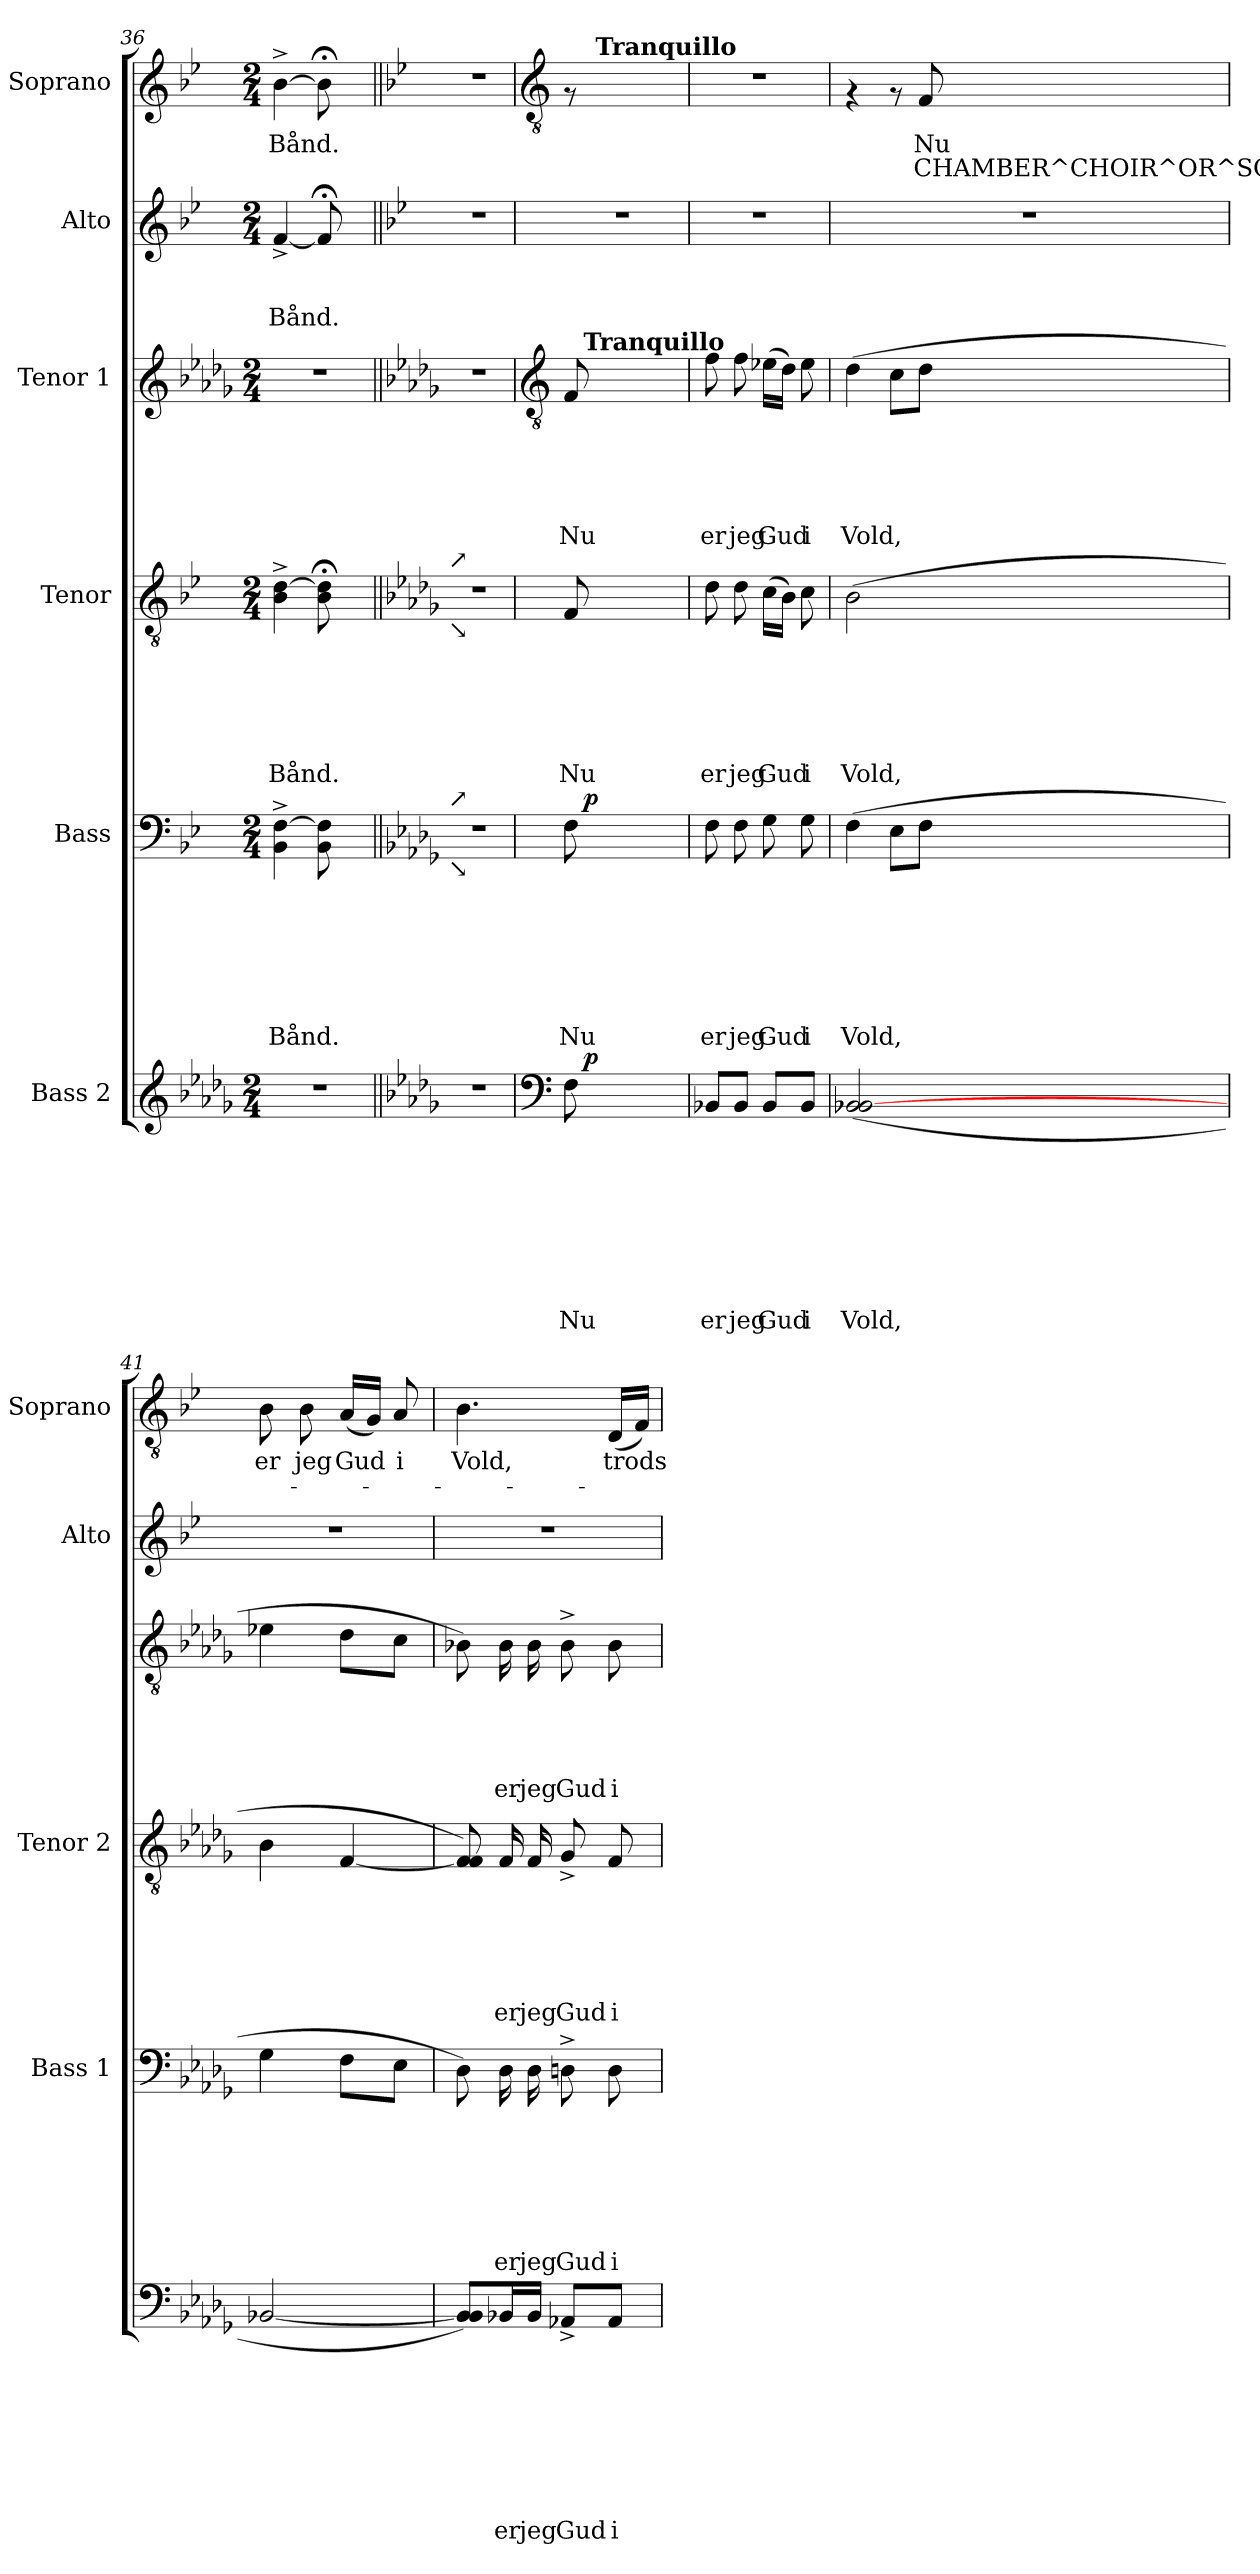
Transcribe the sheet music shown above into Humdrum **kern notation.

**kern	**text	**text	**text	**text	**text	**text	**text	**text	**dynam	**kern	**text	**text	**text	**text	**text	**text	**text	**dynam	**kern	**text	**text	**text	**text	**text	**text	**kern	**text	**text	**text	**text	**text	**kern	**text	**text	**text	**kern	**text	**text
*part6	*part6	*part6	*part6	*part6	*part6	*part6	*part6	*part6	*part6	*part5	*part5	*part5	*part5	*part5	*part5	*part5	*part5	*part5	*part4	*part4	*part4	*part4	*part4	*part4	*part4	*part3	*part3	*part3	*part3	*part3	*part3	*part2	*part2	*part2	*part2	*part1	*part1	*part1
*staff6	*staff6	*staff6	*staff6	*staff6	*staff6	*staff6	*staff6	*staff6	*staff6	*staff5	*staff5	*staff5	*staff5	*staff5	*staff5	*staff5	*staff5	*staff5	*staff4	*staff4	*staff4	*staff4	*staff4	*staff4	*staff4	*staff3	*staff3	*staff3	*staff3	*staff3	*staff3	*staff2	*staff2	*staff2	*staff2	*staff1	*staff1	*staff1
*I"Bass 2	*	*	*	*	*	*	*	*	*	*I"Bass	*	*	*	*	*	*	*	*	*I"Tenor	*	*	*	*	*	*	*I"Tenor 1	*	*	*	*	*	*I"Alto	*	*	*	*I"Soprano	*	*
*	*	*	*	*	*	*	*	*	*	*I'Bass 1	*	*	*	*	*	*	*	*	*I'Tenor 2	*	*	*	*	*	*	*	*	*	*	*	*	*I'Alto	*	*	*	*I'Soprano	*	*
*clefG2	*	*	*	*	*	*	*	*	*	*clefF4	*	*	*	*	*	*	*	*	*clefGv2	*	*	*	*	*	*	*clefG2	*	*	*	*	*	*clefG2	*	*	*	*clefG2	*	*
*ITrd2c3	*	*	*	*	*	*	*	*	*	*	*	*	*	*	*	*	*	*	*	*	*	*	*	*	*	*ITrd2c3	*	*	*	*	*	*	*	*	*	*	*	*
*k[b-e-]	*	*	*	*	*	*	*	*	*	*k[b-e-]	*	*	*	*	*	*	*	*	*k[b-e-]	*	*	*	*	*	*	*k[b-e-]	*	*	*	*	*	*k[b-e-]	*	*	*	*k[b-e-]	*	*
*B-:	*	*	*	*	*	*	*	*	*	*B-:	*	*	*	*	*	*	*	*	*B-:	*	*	*	*	*	*	*B-:	*	*	*	*	*	*B-:	*	*	*	*B-:	*	*
*M2/4	*	*	*	*	*	*	*	*	*	*M2/4	*	*	*	*	*	*	*	*	*M2/4	*	*	*	*	*	*	*M2/4	*	*	*	*	*	*M2/4	*	*	*	*M2/4	*	*
=36	=36	=36	=36	=36	=36	=36	=36	=36	=36	=36	=36	=36	=36	=36	=36	=36	=36	=36	=36	=36	=36	=36	=36	=36	=36	=36	=36	=36	=36	=36	=36	=36	=36	=36	=36	=36	=36	=36
!	!	!	!	!	!	!	!	!	!	!	!	!	!	!	!	!	!LO:LY:b	!	!	!	!	!	!	!	!LO:LY:b	!	!	!	!	!	!	!	!	!	!LO:LY:b	!	!LO:LY:a	!
2r	.	.	.	.	.	.	.	.	.	4BB-\^> [>4F\^>	.	.	.	.	.	.	Bånd.	.	4B-\^> [>4d\^>	.	.	.	.	.	Bånd.	2r	.	.	.	.	.	[<4f^</	.	.	Bånd.	[>4b-^>\	Bånd.	.
.	.	.	.	.	.	.	.	.	.	8BB-\ 8F\]	.	.	.	.	.	.	.	.	8B-\;< 8d\];<	.	.	.	.	.	.	.	.	.	.	.	.	8f;/]	.	.	.	8b-;<\]	.	.
.	.	.	.	.	.	.	.	.	.	8ryy	.	.	.	.	.	.	.	.	8ryy	.	.	.	.	.	.	.	.	.	.	.	.	8ryy	.	.	.	8ryy	.	.
=37||	=37||	=37||	=37||	=37||	=37||	=37||	=37||	=37||	=37||	=37||	=37||	=37||	=37||	=37||	=37||	=37||	=37||	=37||	=37||	=37||	=37||	=37||	=37||	=37||	=37||	=37||	=37||	=37||	=37||	=37||	=37||	=37||	=37||	=37||	=37||	=37||	=37||	=37||
*	*	*	*	*	*	*	*	*	*	*k[b-e-a-d-g-]	*	*	*	*	*	*	*	*	*k[b-e-a-d-g-]	*	*	*	*	*	*	*	*	*	*	*	*	*	*	*	*	*	*	*
*	*	*	*	*	*	*	*	*	*	*D-:	*	*	*	*	*	*	*	*	*D-:	*	*	*	*	*	*	*	*	*	*	*	*	*	*	*	*	*	*	*
!	!	!	!	!	!	!	!	!	!	!	!	!	!	!	!	!	!	!	!LO:TX:a:t=↗	!	!	!	!	!	!	!	!	!	!	!	!	!	!	!	!	!	!	!
!	!	!	!	!	!	!	!	!	!	!	!	!	!	!	!	!	!	!	!LO:TX:b:t=↘	!	!	!	!	!	!	!	!	!	!	!	!	!	!	!	!	!	!	!
!	!	!	!	!	!	!	!	!	!	!LO:TX:a:t=↗	!	!	!	!	!	!	!	!	!	!	!	!	!	!	!	!	!	!	!	!	!	!	!	!	!	!	!	!
!	!	!	!	!	!	!	!	!	!	!LO:TX:b:t=↘	!	!	!	!	!	!	!	!	!	!	!	!	!	!	!	!	!	!	!	!	!	!	!	!	!	!	!	!
2r	.	.	.	.	.	.	.	.	.	2r	.	.	.	.	.	.	.	.	2r	.	.	.	.	.	.	2r	.	.	.	.	.	2r	.	.	.	2r	.	.
!!LO:LB:g=z
=38	=38	=38	=38	=38	=38	=38	=38	=38	=38	=38	=38	=38	=38	=38	=38	=38	=38	=38	=38	=38	=38	=38	=38	=38	=38	=38	=38	=38	=38	=38	=38	=38	=38	=38	=38	=38	=38	=38
*clefF4	*	*	*	*	*	*	*	*	*	*	*	*	*	*	*	*	*	*	*	*	*	*	*	*	*	*clefGv2	*	*	*	*	*	*	*	*	*	*clefGv2	*	*
!	!	!	!	!	!	!	!	!	!	!	!	!	!	!	!	!	!	!	!	!	!	!	!	!	!	!	!	!	!	!	!	!	!	!	!	!LO:TX:a:t=BARITONE SOLO	!	!
!	!	!	!	!	!	!	!	!LO:LY:b	!	!	!	!	!	!	!	!	!LO:LY:b	!	!	!	!	!	!	!	!LO:LY:b	!	!	!	!	!	!LO:LY:b	!	!	!	!	!	!	!
*^	*	*	*	*	*	*	*	*	*	*^	*	*	*	*	*	*	*	*	*	*	*	*	*	*	*	*^	*	*	*	*	*	*	*	*	*	*^	*	*
8D\	16ryy	.	.	.	.	.	.	.	Nu	.	8F\	16ryy	.	.	.	.	.	.	Nu	.	8F/	.	.	.	.	.	Nu	8D/	16ryy	.	.	.	.	Nu	2r	.	.	.	8rF	16.ryy	.	.
!	!	!	!	!	!	!	!	!	!	!	!	!	!	!	!	!	!	!	!	!	!	!	!	!	!	!	!	!	!LO:TX:a:B:t=Tranquillo	!	!	!	!	!	!	!	!	!	!	!	!	!
!	!	!	!	!	!	!	!	!	!	!LO:DY:a	!	!	!	!	!	!	!	!	!	!LO:DY:a	!	!	!	!	!	!	!	!	!	!	!	!	!	!	!	!	!	!	!	!	!	!
.	4..ryy	.	.	.	.	.	.	.	.	p	.	4..ryy	.	.	.	.	.	.	.	p	.	.	.	.	.	.	.	.	4..ryy	.	.	.	.	.	.	.	.	.	.	.	.	.
!	!	!	!	!	!	!	!	!	!	!	!	!	!	!	!	!	!	!	!	!	!	!	!	!	!	!	!	!	!	!	!	!	!	!	!	!	!	!	!	!LO:TX:a:B:t=Tranquillo	!	!
.	.	.	.	.	.	.	.	.	.	.	.	.	.	.	.	.	.	.	.	.	.	.	.	.	.	.	.	.	.	.	.	.	.	.	.	.	.	.	.	4ryy	.	.
4.ryy	.	.	.	.	.	.	.	.	.	.	4.ryy	.	.	.	.	.	.	.	.	.	4.ryy	.	.	.	.	.	.	4.ryy	.	.	.	.	.	.	.	.	.	.	4.ryy	.	.	.
.	.	.	.	.	.	.	.	.	.	.	.	.	.	.	.	.	.	.	.	.	.	.	.	.	.	.	.	.	.	.	.	.	.	.	.	.	.	.	.	8ryy	.	.
.	.	.	.	.	.	.	.	.	.	.	.	.	.	.	.	.	.	.	.	.	.	.	.	.	.	.	.	.	.	.	.	.	.	.	.	.	.	.	.	32ryy	.	.
=39	=39	=39	=39	=39	=39	=39	=39	=39	=39	=39	=39	=39	=39	=39	=39	=39	=39	=39	=39	=39	=39	=39	=39	=39	=39	=39	=39	=39	=39	=39	=39	=39	=39	=39	=39	=39	=39	=39	=39	=39	=39	=39
!	!	!	!	!	!	!	!	!	!LO:LY:b	!	!	!	!	!	!	!	!	!	!LO:LY:b	!	!	!	!	!	!	!	!LO:LY:b	!	!	!	!	!	!	!LO:LY:b	!	!	!	!	!	!	!	!
*v	*v	*	*	*	*	*	*	*	*	*	*	*	*	*	*	*	*	*	*	*	*	*	*	*	*	*	*	*v	*v	*	*	*	*	*	*	*	*	*	*v	*v	*	*
*	*	*	*	*	*	*	*	*	*	*v	*v	*	*	*	*	*	*	*	*	*	*	*	*	*	*	*	*	*	*	*	*	*	*	*	*	*	*	*	*
8GGn/L	.	.	.	.	.	.	.	er	.	8F\	.	.	.	.	.	.	er	.	8d-\	.	.	.	.	.	er	8d\	.	.	.	.	er	2r	.	.	.	2r	.	.
!	!	!	!	!	!	!	!	!LO:LY:b	!	!	!	!	!	!	!	!	!LO:LY:b	!	!	!	!	!	!	!	!LO:LY:b	!	!	!	!	!	!LO:LY:b	!	!	!	!	!	!	!
8GG/J	.	.	.	.	.	.	.	jeg	.	8F\	.	.	.	.	.	.	jeg	.	8d-\	.	.	.	.	.	jeg	8d\	.	.	.	.	jeg	.	.	.	.	.	.	.
!	!	!	!	!	!	!	!	!LO:LY:b	!	!	!	!	!	!	!	!	!LO:LY:b	!	!	!	!	!	!	!	!LO:LY:b	!	!	!	!	!	!LO:LY:b	!	!	!	!	!	!	!
8GG/L	.	.	.	.	.	.	.	Gud	.	8G-\	.	.	.	.	.	.	Gud	.	(>16c\LL	.	.	.	.	.	Gud	(>16cn\LL	.	.	.	.	Gud	.	.	.	.	.	.	.
.	.	.	.	.	.	.	.	.	.	.	.	.	.	.	.	.	.	.	16B-\JJ)	.	.	.	.	.	.	16B-\JJ)	.	.	.	.	.	.	.	.	.	.	.	.
!	!	!	!	!	!	!	!	!LO:LY:b	!	!	!	!	!	!	!	!	!LO:LY:b	!	!	!	!	!	!	!	!LO:LY:b	!	!	!	!	!	!LO:LY:b	!	!	!	!	!	!	!
8GG/J	.	.	.	.	.	.	.	i	.	8G-\	.	.	.	.	.	.	i	.	8c\	.	.	.	.	.	i	8c\	.	.	.	.	i	.	.	.	.	.	.	.
=40	=40	=40	=40	=40	=40	=40	=40	=40	=40	=40	=40	=40	=40	=40	=40	=40	=40	=40	=40	=40	=40	=40	=40	=40	=40	=40	=40	=40	=40	=40	=40	=40	=40	=40	=40	=40	=40	=40
!	!	!	!	!	!	!	!	!LO:LY:b	!	!	!	!	!	!	!	!	!LO:LY:b	!	!	!	!	!	!	!	!LO:LY:b	!	!	!	!	!	!LO:LY:b	!	!	!	!	!	!	!
(<2GGn/ [<2GG/	.	.	.	.	.	.	.	Vold,	.	(>4F\	.	.	.	.	.	.	Vold,	.	(>2B-\	.	.	.	.	.	Vold,	(>4B-\	.	.	.	.	Vold,	2r	.	.	.	4rF	.	.
.	.	.	.	.	.	.	.	.	.	8E-\L	.	.	.	.	.	.	.	.	.	.	.	.	.	.	.	8A\L	.	.	.	.	.	.	.	.	.	8rF	.	.
!	!	!	!	!	!	!	!	!	!	!	!	!	!	!	!	!	!	!	!	!	!	!	!	!	!	!	!	!	!	!	!	!	!	!	!	!	!LO:LY:b	!LO:LY:b
.	.	.	.	.	.	.	.	.	.	8F\J	.	.	.	.	.	.	.	.	.	.	.	.	.	.	.	8B-\J	.	.	.	.	.	.	.	.	.	8F/	Nu	CHAMBER^CHOIR^OR^SOLO^QUARTET-
=41	=41	=41	=41	=41	=41	=41	=41	=41	=41	=41	=41	=41	=41	=41	=41	=41	=41	=41	=41	=41	=41	=41	=41	=41	=41	=41	=41	=41	=41	=41	=41	=41	=41	=41	=41	=41	=41	=41
!	!	!	!	!	!	!	!	!	!	!	!	!	!	!	!	!	!	!	!	!	!	!	!	!	!	!	!	!	!	!	!	!	!	!	!	!	!LO:LY:b	!
[<2GGn/	.	.	.	.	.	.	.	.	.	4G-\	.	.	.	.	.	.	.	.	4B-\	.	.	.	.	.	.	4cn\	.	.	.	.	.	2r	.	.	.	8B-\	er	.
!	!	!	!	!	!	!	!	!	!	!	!	!	!	!	!	!	!	!	!	!	!	!	!	!	!	!	!	!	!	!	!	!	!	!	!	!	!LO:LY:b	!
.	.	.	.	.	.	.	.	.	.	.	.	.	.	.	.	.	.	.	.	.	.	.	.	.	.	.	.	.	.	.	.	.	.	.	.	8B-\	jeg	.
!	!	!	!	!	!	!	!	!	!	!	!	!	!	!	!	!	!	!	!	!	!	!	!	!	!	!	!	!	!	!	!	!	!	!	!	!	!LO:LY:b	!
.	.	.	.	.	.	.	.	.	.	8F\L	.	.	.	.	.	.	.	.	[<4F/	.	.	.	.	.	.	8B-\L	.	.	.	.	.	.	.	.	.	(<16A/LL	Gud	.
.	.	.	.	.	.	.	.	.	.	.	.	.	.	.	.	.	.	.	.	.	.	.	.	.	.	.	.	.	.	.	.	.	.	.	.	16G/JJ)	.	.
!	!	!	!	!	!	!	!	!	!	!	!	!	!	!	!	!	!	!	!	!	!	!	!	!	!	!	!	!	!	!	!	!	!	!	!	!	!LO:LY:b	!
.	.	.	.	.	.	.	.	.	.	8E-\J	.	.	.	.	.	.	.	.	.	.	.	.	.	.	.	8A\J	.	.	.	.	.	.	.	.	.	8A/	i	.
=42	=42	=42	=42	=42	=42	=42	=42	=42	=42	=42	=42	=42	=42	=42	=42	=42	=42	=42	=42	=42	=42	=42	=42	=42	=42	=42	=42	=42	=42	=42	=42	=42	=42	=42	=42	=42	=42	=42
!	!	!	!	!	!	!	!	!	!	!	!	!	!	!	!	!	!	!	!	!	!	!	!	!	!	!	!	!	!	!	!	!	!	!	!	!	!LO:LY:b	!
8GG]/ 8GG/L)	.	.	.	.	.	.	.	.	.	8D-\)	.	.	.	.	.	.	.	.	8F/] 8F/)	.	.	.	.	.	.	8Gn\)	.	.	.	.	.	2r	.	.	.	4.B-\	Vold,	.
!	!	!	!	!	!	!	!	!LO:LY:b	!	!	!	!	!	!	!	!	!LO:LY:b	!	!	!	!	!	!	!	!LO:LY:b	!	!	!	!	!	!LO:LY:b	!	!	!	!	!	!	!
16GGn/L	.	.	.	.	.	.	.	er	.	16D-\	.	.	.	.	.	.	er	.	16F/	.	.	.	.	.	er	16G\	.	.	.	.	er	.	.	.	.	.	.	.
!	!	!	!	!	!	!	!	!LO:LY:b	!	!	!	!	!	!	!	!	!LO:LY:b	!	!	!	!	!	!	!	!LO:LY:b	!	!	!	!	!	!LO:LY:b	!	!	!	!	!	!	!
16GG/JJ	.	.	.	.	.	.	.	jeg	.	16D-\	.	.	.	.	.	.	jeg	.	16F/	.	.	.	.	.	jeg	16G\	.	.	.	.	jeg	.	.	.	.	.	.	.
!	!	!	!	!	!	!	!	!LO:LY:b	!	!	!	!	!	!	!	!	!LO:LY:b	!	!	!	!	!	!	!	!LO:LY:b	!	!	!	!	!	!LO:LY:b	!	!	!	!	!	!	!
8FFn^</L	.	.	.	.	.	.	.	Gud	.	8Dn^>\	.	.	.	.	.	.	Gud	.	8G-^</	.	.	.	.	.	Gud	8G^>\	.	.	.	.	Gud	.	.	.	.	.	.	.
!	!	!	!	!	!	!	!	!LO:LY:b	!	!	!	!	!	!	!	!	!LO:LY:b	!	!	!	!	!	!	!	!LO:LY:b	!	!	!	!	!	!LO:LY:b	!	!	!	!	!	!LO:LY:b	!
8FF/J	.	.	.	.	.	.	.	i	.	8D\	.	.	.	.	.	.	i	.	8F/	.	.	.	.	.	i	8G\	.	.	.	.	i	.	.	.	.	(<16D/LL	trods	.
.	.	.	.	.	.	.	.	.	.	.	.	.	.	.	.	.	.	.	.	.	.	.	.	.	.	.	.	.	.	.	.	.	.	.	.	16F/JJ)	.	.
=	=	=	=	=	=	=	=	=	=	=	=	=	=	=	=	=	=	=	=	=	=	=	=	=	=	=	=	=	=	=	=	=	=	=	=	=	=	=
*-	*-	*-	*-	*-	*-	*-	*-	*-	*-	*-	*-	*-	*-	*-	*-	*-	*-	*-	*-	*-	*-	*-	*-	*-	*-	*-	*-	*-	*-	*-	*-	*-	*-	*-	*-	*-	*-	*-
